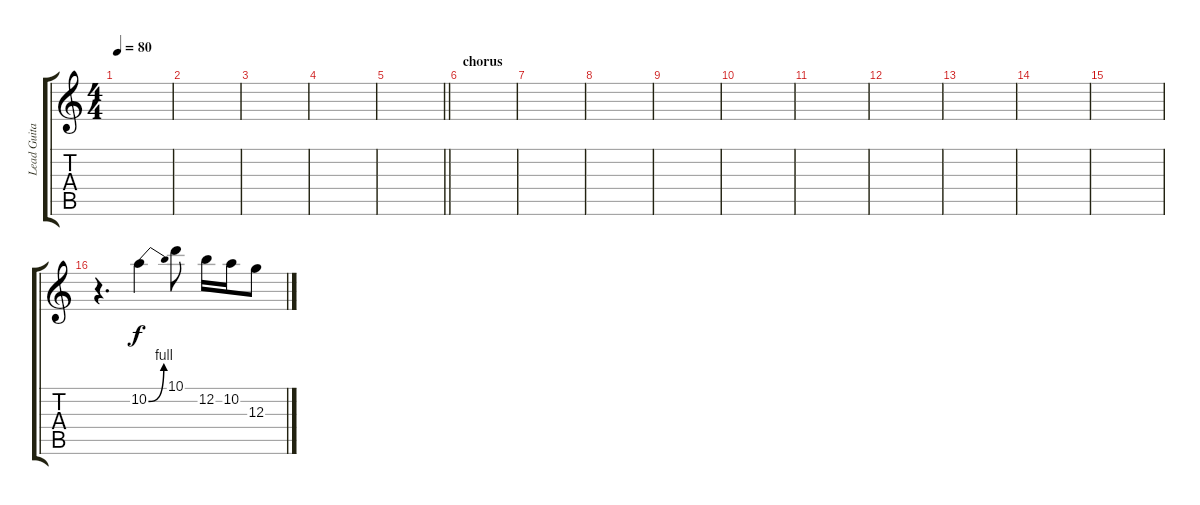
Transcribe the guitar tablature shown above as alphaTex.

\track ("Lead Guitar" "Lead Guita") {instrument distortionguitar}
\staff {score tabs}
\tuning (E4 B3 G3 D3 A2 E2) {hide}
\ts (4 4)
\tempo 80
\clef g2
\ks c
|
|
|
|
\barLineRight lightlight
|
\section ("" "chorus")
|
|
|
|
|
|
|
|
|
|
r.4{d} 10.2{be (bend 0 0 60 4)}.4 10.1.8 12.2.16 10.2.16 12.3.8
